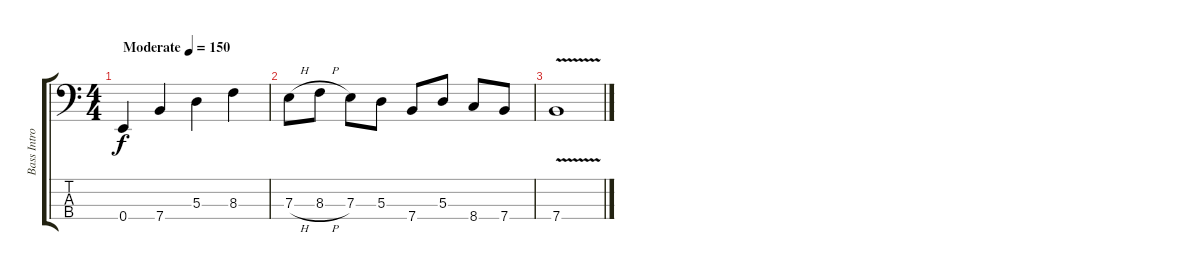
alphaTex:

\track ("Bass Intro" "Bass Intro") {instrument electricbassfinger}
\staff {score tabs}
\tuning (G2 D2 A1 E1) {hide}
\ts (4 4)
\tempo (150 "Moderate")
\clef f4
\ks c
0.4.4{dy f instrument electricbassfinger} 7.4.4 5.3.4 8.3.4 |
7.3{h}.8 8.3{h}.8 7.3.8 5.3.8 7.4.8 5.3.8 8.4.8 7.4.8 |
7.4{v}.1
